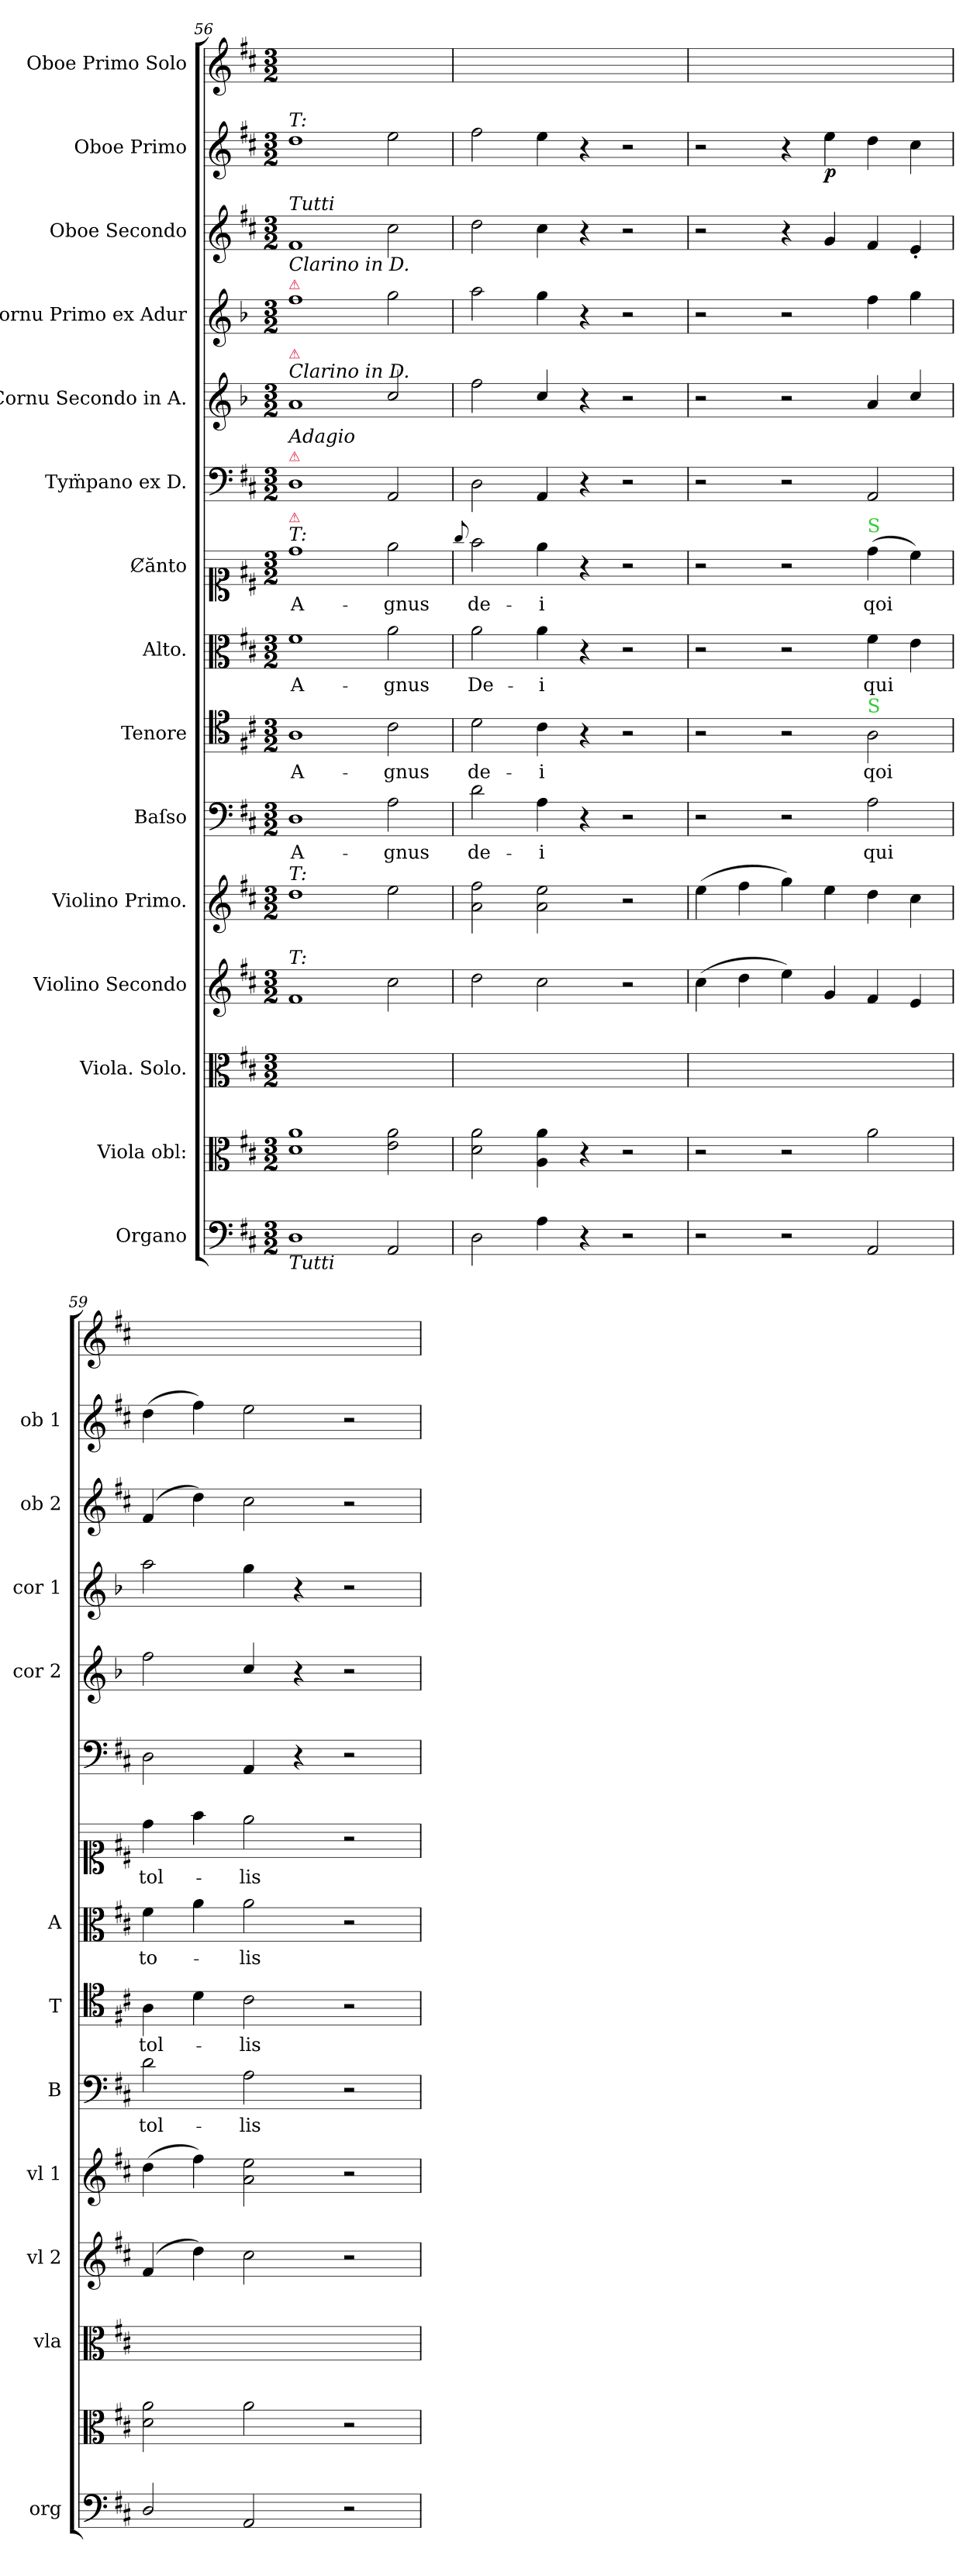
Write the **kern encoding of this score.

**kern	**kern	**kern	**kern	**dynam	**kern	**dynam	**kern	**text	**kern	**text	**kern	**text	**kern	**text	**kern	**dynam	**kern	**dynam	**kern	**kern	**dynam	**kern	**dynam	**kern
*part15	*part14	*part13	*part12	*part12	*part11	*part11	*part10	*part10	*part9	*part9	*part8	*part8	*part7	*part7	*part6	*part6	*part5	*part5	*part4	*part3	*part3	*part2	*part2	*part1
*staff15	*staff14	*staff13	*staff12	*staff12	*staff11	*staff11	*staff10	*staff10	*staff9	*staff9	*staff8	*staff8	*staff7	*staff7	*staff6	*staff6	*staff5	*staff5	*staff4	*staff3	*staff3	*staff2	*staff2	*staff1
*I"Organo	*I"Viola obl:	*I"Viola. Solo.	*I"Violino Secondo	*	*I"Violino Primo.	*	*I"Baſso	*	*I"Tenore	*	*I"Alto.	*	*I"Ȼănto	*	*I"Tym̈pano ex D.	*	*I"Cornu Secondo in A.	*	*I"Cornu Primo ex Adur	*I"Oboe Secondo	*	*I"Oboe Primo	*	*I"Oboe Primo Solo
*I'org	*	*I'vla	*I'vl 2	*	*I'vl 1	*	*I'B	*	*I'T	*	*I'A	*	*	*	*	*	*I'cor 2	*	*I'cor 1	*I'ob 2	*	*I'ob 1	*	*
*clefF4	*clefC3	*clefC3	*clefG2	*	*clefG2	*	*clefF4	*	*clefC4	*	*clefC3	*	*clefC1	*	*clefF4	*	*clefG2	*	*clefG2	*clefG2	*	*clefG2	*	*clefG2
*	*	*	*	*	*	*	*	*	*	*	*	*	*	*	*	*	*ITrd2c3	*	*ITrd2c3	*	*	*	*	*
*k[f#c#]	*k[f#c#]	*k[f#c#]	*k[f#c#]	*	*k[f#c#]	*	*k[f#c#]	*	*k[f#c#]	*	*k[f#c#]	*	*k[f#c#]	*	*k[f#c#]	*	*k[f#c#]	*	*k[f#c#]	*k[f#c#]	*	*k[f#c#]	*	*k[f#c#]
*M3/2	*M3/2	*M3/2	*M3/2	*	*M3/2	*	*M3/2	*	*M3/2	*	*M3/2	*	*M3/2	*	*M3/2	*	*M3/2	*	*M3/2	*M3/2	*	*M3/2	*	*M3/2
=56	=56	=56	=56	=56	=56	=56	=56	=56	=56	=56	=56	=56	=56	=56	=56	=56	=56	=56	=56	=56	=56	=56	=56	=56
!	!	!	!	!	!	!	!	!	!	!	!	!	!	!	!	!	!	!	!	!	!	!LO:TX:a:i:t=T&colon;	!	!
!	!	!	!	!	!	!	!	!	!	!	!	!	!	!	!	!	!	!	!	!LO:TX:a:i:t=Tutti	!	!	!	!
!	!	!	!	!	!	!	!	!	!	!	!	!	!	!	!	!	!	!	!LO:TX:a:color=crimson:t=⚠	!	!	!	!	!
!	!	!	!	!	!	!	!	!	!	!	!	!	!	!	!	!	!	!	!LO:TX:a:i:t=Clarino in D.	!	!	!	!	!
!	!	!	!	!	!	!	!	!	!	!	!	!	!	!	!	!	!LO:TX:a:i:t=Clarino in D.	!	!	!	!	!	!	!
!	!	!	!	!	!	!	!	!	!	!	!	!	!	!	!	!	!LO:TX:a:color=crimson:t=⚠	!	!	!	!	!	!	!
!	!	!	!	!	!	!	!	!	!	!	!	!	!	!	!LO:TX:a:color=crimson:t=⚠	!	!	!	!	!	!	!	!	!
!	!	!	!	!	!	!	!	!	!	!	!	!	!	!	!LO:TX:a:i:t=Adagio	!	!	!	!	!	!	!	!	!
!	!	!	!	!	!	!	!	!	!	!	!	!	!LO:TX:a:i:t=T&colon;	!	!	!	!	!	!	!	!	!	!	!
!	!	!	!	!	!	!	!	!	!	!	!	!	!LO:TX:a:color=crimson:t=⚠	!	!	!	!	!	!	!	!	!	!	!
!	!	!	!	!	!LO:TX:a:i:t=T&colon;	!	!	!	!	!	!	!	!	!	!	!	!	!	!	!	!	!	!	!
!	!	!	!LO:TX:a:i:t=T&colon;	!	!	!	!	!	!	!	!	!	!	!	!	!	!	!	!	!	!	!	!	!
!LO:TX:b:i:t=Tutti	!	!	!	!	!	!	!	!	!	!	!	!	!	!	!	!	!	!	!	!	!	!	!	!
!	!	!	!	!LO:DY:b:rj	!	!LO:DY:b	!	!	!	!	!	!	!	!	!	!	!	!	!	!	!LO:DY:b	!	!LO:DY:b	!
1D	1d 1a	1.ryy	1f#	for	1dd	for	1D	A-	1A	A-	1f#	A-	1dd	A-	1D	.	1f#	.	1dd	1f#	for	1dd	for	1.ryy
2AA/	2e\ 2a\	.	2cc#\	.	2ee\	.	2A\	-gnus	2c#\	-gnus	2a\	-gnus	2ee\	-gnus	2AA/	.	2a/	.	2ee\	2cc#\	.	2ee\	.	.
=57	=57	=57	=57	=57	=57	=57	=57	=57	=57	=57	=57	=57	=57	=57	=57	=57	=57	=57	=57	=57	=57	=57	=57	=57
.	.	.	.	.	.	.	.	.	.	.	.	.	8qqgg/	.	.	.	.	.	.	.	.	.	.	.
2D\	2d\ 2a\	1.ryy	2dd\	.	2a\ 2ff#\	.	2d\	de-	2d\	de-	2a\	De-	2ff#\	de-	2D\	.	2dd\	.	2ff#\	2dd\	.	2ff#\	.	1.ryy
4A\	4A\ 4a\	.	2cc#\	.	2a\ 2ee\	.	4A\	-i	4c#\	-i	4a\	-i	4ee\	-i	4AA/	.	4a/	.	4ee\	4cc#\	.	4ee\	.	.
4r	4r	.	.	.	.	.	4r	.	4r	.	4r	.	4r	.	4r	.	4r	.	4r	4r	.	4r	.	.
2r	2r	.	2r	.	2r	.	2r	.	2r	.	2r	.	2r	.	2r	.	2r	.	2r	2r	.	2r	.	.
=58	=58	=58	=58	=58	=58	=58	=58	=58	=58	=58	=58	=58	=58	=58	=58	=58	=58	=58	=58	=58	=58	=58	=58	=58
!	!	!	!	!LO:DY:b	!	!LO:DY:b	!	!	!	!	!	!	!	!	!	!	!	!	!	!	!	!	!	!
*	*	*	*	*	*	*	*	*	*	*	*	*	*	*	*	*	*^	*	*	*	*	*	*	*
2r	2r	1.ryy	(4cc#\	po.	(4ee\	po	2r	.	2r	.	2r	.	2r	.	2r	.	2r	2.ryy	.	2r	2r	.	2r	.	1.ryy
.	.	.	4dd\	.	4ff#\	.	.	.	.	.	.	.	.	.	.	.	.	.	.	.	.	.	.	.	.
2r	2r	.	4ee\)	.	4gg\)	.	2r	.	2r	.	2r	.	2r	.	2r	.	2r	.	.	2r	4r	.	4r	.	.
!	!	!	!	!	!	!	!	!	!	!	!	!	!	!	!	!	!	!	!LO:DY:b	!	!	!	!	!	!
.	.	.	4g/	.	4ee\	.	.	.	.	.	.	.	.	.	.	.	.	2.ryy	po.	.	4g/	.	4ee\	p	.
!	!	!	!	!	!	!	!	!	!	!	!	!	!LO:TX:a:color=limegreen:t=S	!	!	!	!	!	!	!	!	!	!	!	!
!	!	!	!	!	!	!	!	!	!LO:TX:a:color=limegreen:t=S	!	!	!	!	!	!	!	!	!	!	!	!	!	!	!	!
!	!	!	!	!	!	!	!	!	!	!	!	!	!	!	!	!LO:DY:b	!	!	!	!	!	!	!	!	!
2AA/	2a\	.	4f#/	.	4dd\	.	2A\	qui	2A\	qoi	4f#\	qui	(4dd\	qoi	2AA/	po	4f#/	.	.	4dd\	4f#/	.	4dd\	.	.
.	.	.	4e/	.	4cc#\	.	.	.	.	.	4e\	.	4cc#\)	.	.	.	4a/	.	.	4ee\	4e'/	.	4cc#\	.	.
=59	=59	=59	=59	=59	=59	=59	=59	=59	=59	=59	=59	=59	=59	=59	=59	=59	=59	=59	=59	=59	=59	=59	=59	=59	=59
!	!	!	!	!LO:DY:b	!	!LO:DY:b	!	!	!	!	!	!	!	!	!	!LO:DY:b	!	!	!LO:DY:b	!	!	!	!	!LO:DY:b	!
*	*	*	*	*	*	*	*	*	*	*	*	*	*	*	*	*	*v	*v	*	*	*	*	*	*	*
2D/	2d\ 2a\	1.ryy	(>4f#/	for	(4dd\	for	2d\	tol-	4A\	tol-	4f#\	to-	4dd\	tol-	2D\	for	2dd\	for	2ff#\	(4f#/	.	(4dd\	for	1.ryy
.	.	.	4dd\)	.	4ff#\)	.	.	.	4d\	.	4a\	.	4ff#\	.	.	.	.	.	.	4dd\)	.	4ff#\)	.	.
2AA/	2a\	.	2cc#\	.	2a\ 2ee\	.	2A\	-lis	2c#\	-lis	2a\	-lis	2ee\	-lis	4AA/	.	4a/	.	4ee\	2cc#\	.	2ee\	.	.
.	.	.	.	.	.	.	.	.	.	.	.	.	.	.	4r	.	4r	.	4r	.	.	.	.	.
2r	2r	.	2r	.	2r	.	2r	.	2r	.	2r	.	2r	.	2r	.	2r	.	2r	2r	.	2r	.	.
=	=	=	=	=	=	=	=	=	=	=	=	=	=	=	=	=	=	=	=	=	=	=	=	=
*-	*-	*-	*-	*-	*-	*-	*-	*-	*-	*-	*-	*-	*-	*-	*-	*-	*-	*-	*-	*-	*-	*-	*-	*-
